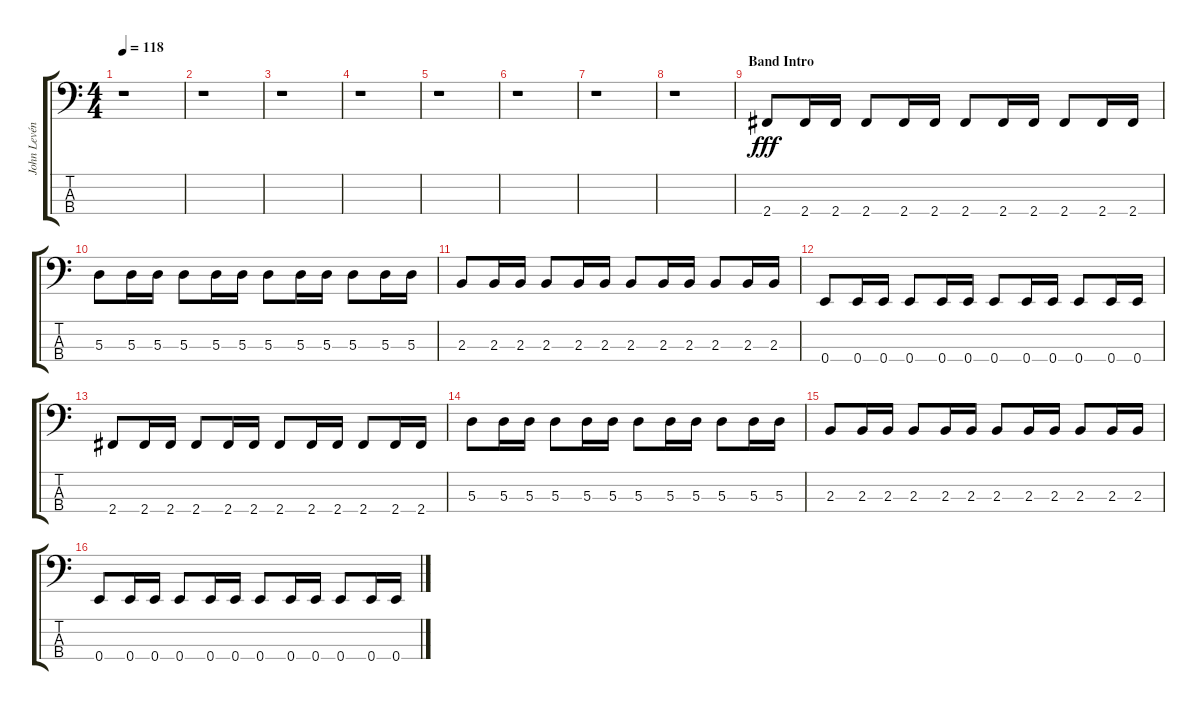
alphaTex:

\track ("John Levén - 1963 Fender Precision Bas" "John Levén") {instrument electricbasspick}
\staff {score tabs}
\tuning (G2 D2 A1 E1) {hide}
\ts (4 4)
\tempo 118
\clef f4
\ks c
r.1{dy fff} |
r.1 |
r.1 |
r.1 |
r.1 |
r.1 |
r.1 |
r.1 |
\section ("" "Band Intro")
2.4.8 2.4.16 2.4.16 2.4.8 2.4.16 2.4.16 2.4.8 2.4.16 2.4.16 2.4.8 2.4.16 2.4.16 |
5.3.8 5.3.16 5.3.16 5.3.8 5.3.16 5.3.16 5.3.8 5.3.16 5.3.16 5.3.8 5.3.16 5.3.16 |
2.3.8 2.3.16 2.3.16 2.3.8 2.3.16 2.3.16 2.3.8 2.3.16 2.3.16 2.3.8 2.3.16 2.3.16 |
0.4.8 0.4.16 0.4.16 0.4.8 0.4.16 0.4.16 0.4.8 0.4.16 0.4.16 0.4.8 0.4.16 0.4.16 |
2.4.8 2.4.16 2.4.16 2.4.8 2.4.16 2.4.16 2.4.8 2.4.16 2.4.16 2.4.8 2.4.16 2.4.16 |
5.3.8 5.3.16 5.3.16 5.3.8 5.3.16 5.3.16 5.3.8 5.3.16 5.3.16 5.3.8 5.3.16 5.3.16 |
2.3.8 2.3.16 2.3.16 2.3.8 2.3.16 2.3.16 2.3.8 2.3.16 2.3.16 2.3.8 2.3.16 2.3.16 |
0.4.8 0.4.16 0.4.16 0.4.8 0.4.16 0.4.16 0.4.8 0.4.16 0.4.16 0.4.8 0.4.16 0.4.16
